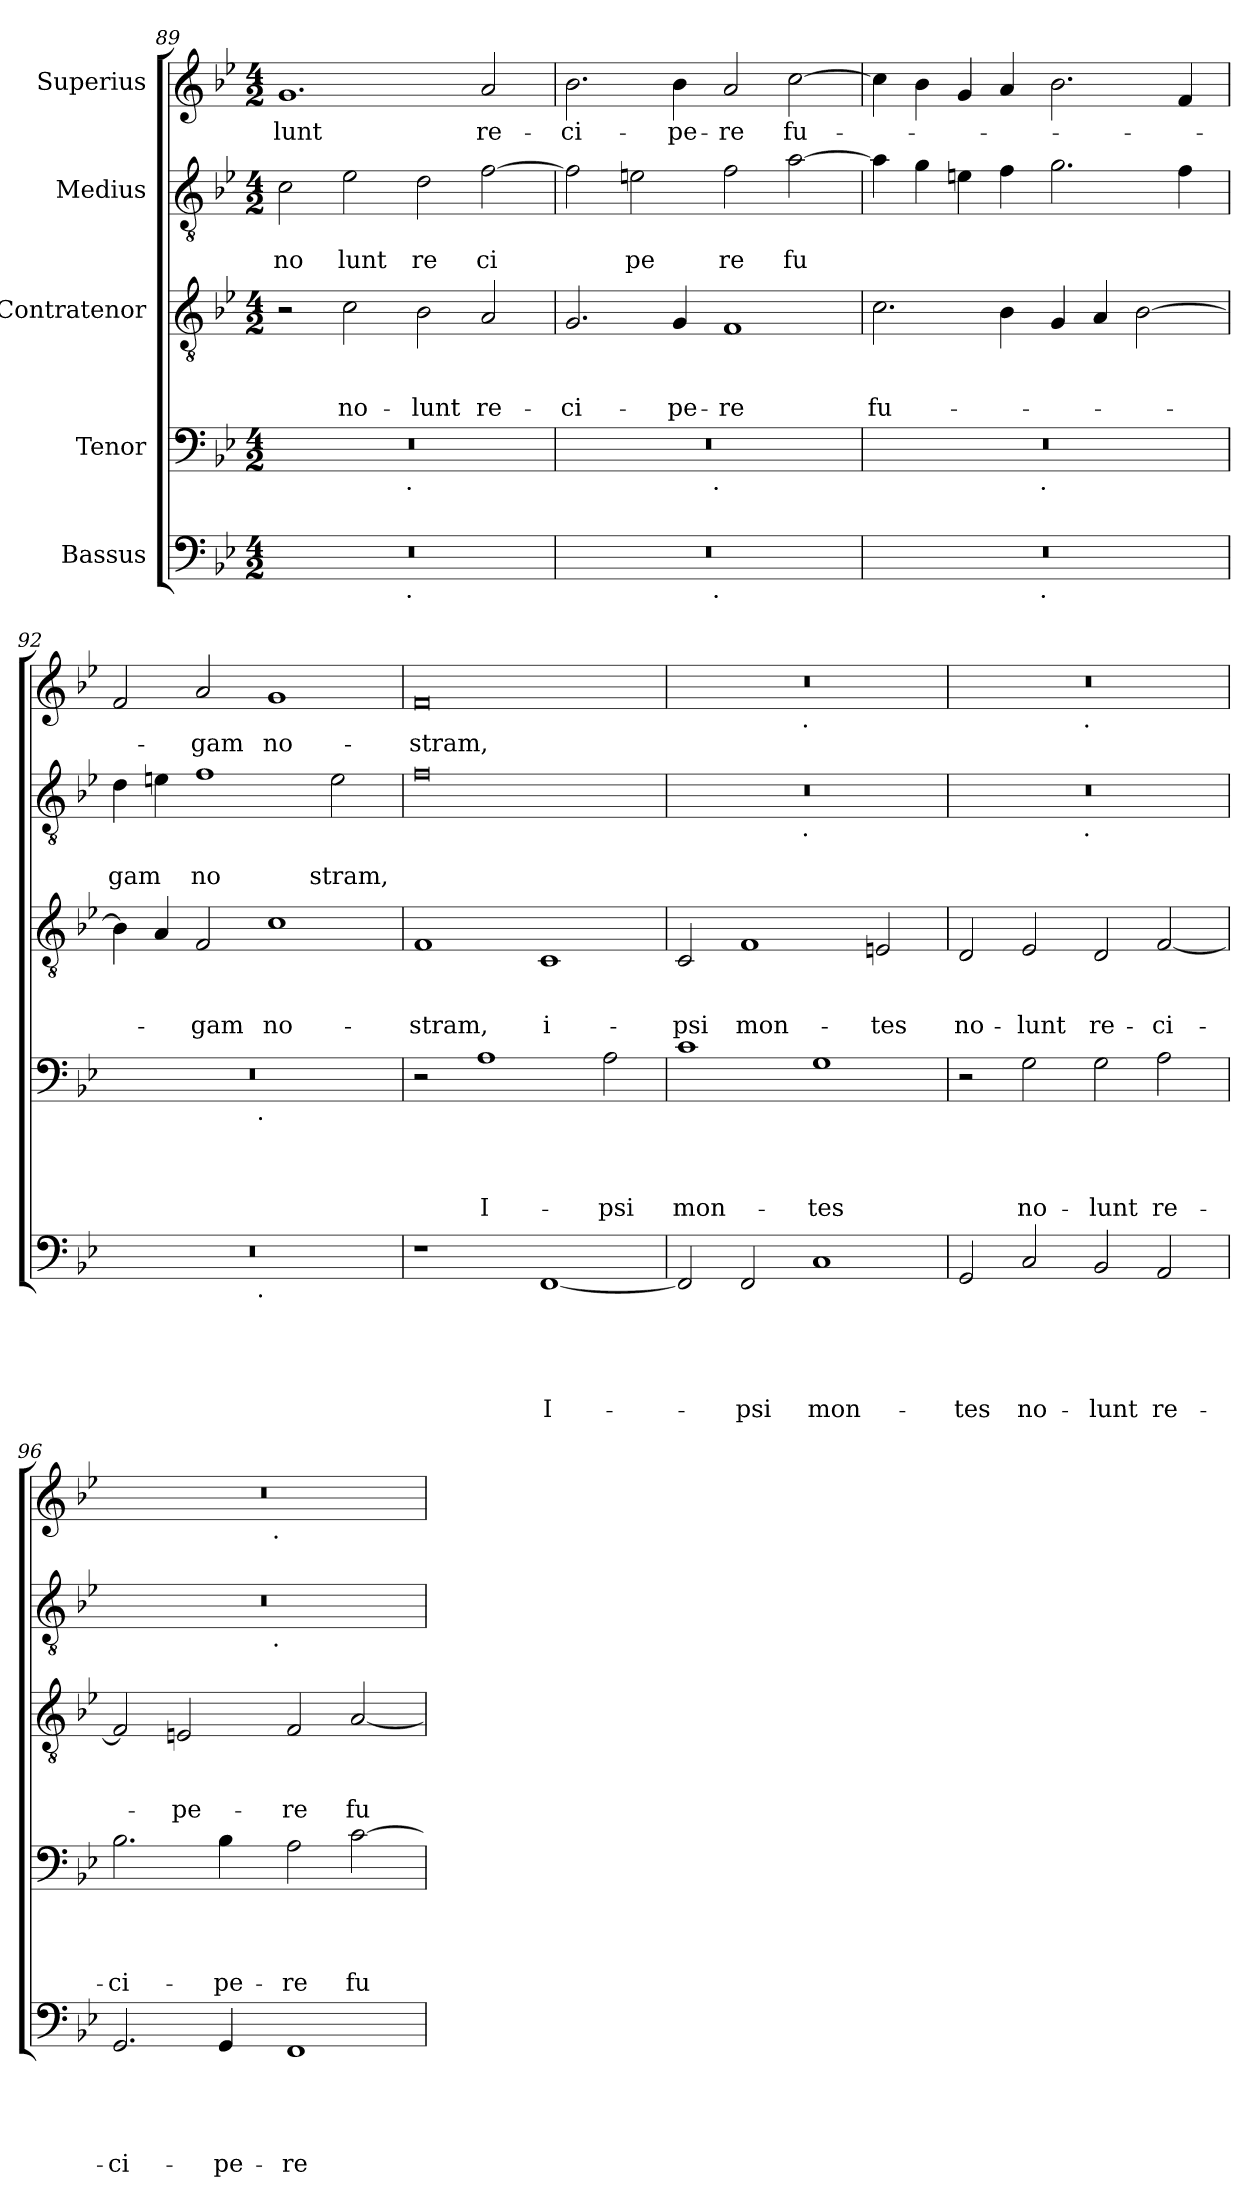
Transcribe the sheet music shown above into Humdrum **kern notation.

**kern	**text	**text	**text	**text	**text	**kern	**text	**text	**text	**text	**kern	**text	**text	**text	**kern	**text	**text	**kern	**text
*part5	*part5	*part5	*part5	*part5	*part5	*part4	*part4	*part4	*part4	*part4	*part3	*part3	*part3	*part3	*part2	*part2	*part2	*part1	*part1
*staff5	*staff5	*staff5	*staff5	*staff5	*staff5	*staff4	*staff4	*staff4	*staff4	*staff4	*staff3	*staff3	*staff3	*staff3	*staff2	*staff2	*staff2	*staff1	*staff1
*I"Bassus	*	*	*	*	*	*I"Tenor	*	*	*	*	*I"Contratenor	*	*	*	*I"Medius	*	*	*I"Superius	*
!!LO:PB:g=z
*clefF4	*	*	*	*	*	*clefF4	*	*	*	*	*clefGv2	*	*	*	*clefGv2	*	*	*clefG2	*
*k[b-e-]	*	*	*	*	*	*k[b-e-]	*	*	*	*	*k[b-e-]	*	*	*	*k[b-e-]	*	*	*k[b-e-]	*
*B-:	*	*	*	*	*	*B-:	*	*	*	*	*B-:	*	*	*	*B-:	*	*	*B-:	*
*M4/2	*	*	*	*	*	*M4/2	*	*	*	*	*M4/2	*	*	*	*M4/2	*	*	*M4/2	*
=89	=89	=89	=89	=89	=89	=89	=89	=89	=89	=89	=89	=89	=89	=89	=89	=89	=89	=89	=89
!	!	!	!	!	!	!	!	!	!	!	!	!	!	!	!	!	!LO:LY:b	!	!LO:LY:b
*^	*	*	*	*	*	*^	*	*	*	*	*	*	*	*	*	*	*	*	*
0r	2ryy	.	.	.	.	.	0r	2ryy	.	.	.	.	2r	.	.	.	2c\	.	no	1.g	-lunt
!	!	!	!	!	!	!	!	!	!	!	!	!	!	!	!	!LO:LY:b	!	!	!LO:LY:b	!	!
.	4...ryy	.	.	.	.	.	.	4...ryy	.	.	.	.	2c\	.	.	no-	2e-\	.	lunt	.	.
!	!	!	!	!	!	!	!	!LO:TX:b:t=.	!	!	!	!	!	!	!	!	!	!	!	!	!
!	!LO:TX:b:t=.	!	!	!	!	!	!	!	!	!	!	!	!	!	!	!	!	!	!	!	!
.	1ryy	.	.	.	.	.	.	1ryy	.	.	.	.	.	.	.	.	.	.	.	.	.
!	!	!	!	!	!	!	!	!	!	!	!	!	!	!	!	!LO:LY:b	!	!	!LO:LY:b	!	!
.	.	.	.	.	.	.	.	.	.	.	.	.	2B-\	.	.	-lunt	2d\	.	re	.	.
!	!	!	!	!	!	!	!	!	!	!	!	!	!	!	!	!LO:LY:b	!	!	!LO:LY:b	!	!LO:LY:b
.	.	.	.	.	.	.	.	.	.	.	.	.	2A/	.	.	re-	[>2f\	.	ci	2a/	re-
.	32ryy	.	.	.	.	.	.	32ryy	.	.	.	.	.	.	.	.	.	.	.	.	.
=90	=90	=90	=90	=90	=90	=90	=90	=90	=90	=90	=90	=90	=90	=90	=90	=90	=90	=90	=90	=90	=90
!	!	!	!	!	!	!	!	!	!	!	!	!	!	!	!	!LO:LY:b	!	!	!	!	!LO:LY:b
0r	2ryy	.	.	.	.	.	0r	2ryy	.	.	.	.	2.G/	.	.	-ci-	2f\]	.	.	2.b-\	-ci-
!	!	!	!	!	!	!	!	!	!	!	!	!	!	!	!	!	!	!	!LO:LY:b	!	!
.	4...ryy	.	.	.	.	.	.	4...ryy	.	.	.	.	.	.	.	.	2en\	.	pe	.	.
!	!	!	!	!	!	!	!	!	!	!	!	!	!	!	!	!LO:LY:b	!	!	!	!	!LO:LY:b
.	.	.	.	.	.	.	.	.	.	.	.	.	4G/	.	.	-pe-	.	.	.	4b-\	-pe-
!	!	!	!	!	!	!	!	!LO:TX:b:t=.	!	!	!	!	!	!	!	!	!	!	!	!	!
!	!LO:TX:b:t=.	!	!	!	!	!	!	!	!	!	!	!	!	!	!	!	!	!	!	!	!
.	1ryy	.	.	.	.	.	.	1ryy	.	.	.	.	.	.	.	.	.	.	.	.	.
!	!	!	!	!	!	!	!	!	!	!	!	!	!	!	!	!LO:LY:b	!	!	!LO:LY:b	!	!LO:LY:b
.	.	.	.	.	.	.	.	.	.	.	.	.	1F	.	.	-re	2f\	.	re	2a/	-re
!	!	!	!	!	!	!	!	!	!	!	!	!	!	!	!	!	!	!	!LO:LY:b	!	!LO:LY:b
.	.	.	.	.	.	.	.	.	.	.	.	.	.	.	.	.	[>2a\	.	fu	[>2cc\	fu-
.	32ryy	.	.	.	.	.	.	32ryy	.	.	.	.	.	.	.	.	.	.	.	.	.
=91	=91	=91	=91	=91	=91	=91	=91	=91	=91	=91	=91	=91	=91	=91	=91	=91	=91	=91	=91	=91	=91
!	!	!	!	!	!	!	!	!	!	!	!	!	!	!	!	!LO:LY:b	!	!	!	!	!
0r	2ryy	.	.	.	.	.	0r	2ryy	.	.	.	.	2.c\	.	.	fu-	4a\]	.	.	4cc\]	.
.	.	.	.	.	.	.	.	.	.	.	.	.	.	.	.	.	4g\	.	.	4b-\	.
.	4...ryy	.	.	.	.	.	.	4...ryy	.	.	.	.	.	.	.	.	4en\	.	.	4g/	.
.	.	.	.	.	.	.	.	.	.	.	.	.	4B-\	.	.	.	4f\	.	.	4a/	.
!	!	!	!	!	!	!	!	!LO:TX:b:t=.	!	!	!	!	!	!	!	!	!	!	!	!	!
!	!LO:TX:b:t=.	!	!	!	!	!	!	!	!	!	!	!	!	!	!	!	!	!	!	!	!
.	1ryy	.	.	.	.	.	.	1ryy	.	.	.	.	.	.	.	.	.	.	.	.	.
.	.	.	.	.	.	.	.	.	.	.	.	.	4G/	.	.	.	2.g\	.	.	2.b-\	.
.	.	.	.	.	.	.	.	.	.	.	.	.	4A/	.	.	.	.	.	.	.	.
.	.	.	.	.	.	.	.	.	.	.	.	.	[>2B-\	.	.	.	.	.	.	.	.
.	.	.	.	.	.	.	.	.	.	.	.	.	.	.	.	.	4f\	.	.	4f/	.
.	32ryy	.	.	.	.	.	.	32ryy	.	.	.	.	.	.	.	.	.	.	.	.	.
=92	=92	=92	=92	=92	=92	=92	=92	=92	=92	=92	=92	=92	=92	=92	=92	=92	=92	=92	=92	=92	=92
!	!	!	!	!	!	!	!	!	!	!	!	!	!	!	!	!	!	!	!LO:LY:b	!	!
0r	2ryy	.	.	.	.	.	0r	2ryy	.	.	.	.	4B-\]	.	.	.	4d\	.	gam	2f/	.
.	.	.	.	.	.	.	.	.	.	.	.	.	4A/	.	.	.	4en\	.	.	.	.
!	!	!	!	!	!	!	!	!	!	!	!	!	!	!	!	!LO:LY:b	!	!	!LO:LY:b	!	!LO:LY:b
.	4...ryy	.	.	.	.	.	.	4...ryy	.	.	.	.	2F/	.	.	-gam	1f	.	no	2a/	-gam
!	!	!	!	!	!	!	!	!LO:TX:b:t=.	!	!	!	!	!	!	!	!	!	!	!	!	!
!	!LO:TX:b:t=.	!	!	!	!	!	!	!	!	!	!	!	!	!	!	!	!	!	!	!	!
.	1ryy	.	.	.	.	.	.	1ryy	.	.	.	.	.	.	.	.	.	.	.	.	.
!	!	!	!	!	!	!	!	!	!	!	!	!	!	!	!	!LO:LY:b	!	!	!	!	!LO:LY:b
.	.	.	.	.	.	.	.	.	.	.	.	.	1c	.	.	no-	.	.	.	1g	no-
!	!	!	!	!	!	!	!	!	!	!	!	!	!	!	!	!	!	!	!LO:LY:b	!	!
.	.	.	.	.	.	.	.	.	.	.	.	.	.	.	.	.	2e\	.	stram,	.	.
.	32ryy	.	.	.	.	.	.	32ryy	.	.	.	.	.	.	.	.	.	.	.	.	.
=93	=93	=93	=93	=93	=93	=93	=93	=93	=93	=93	=93	=93	=93	=93	=93	=93	=93	=93	=93	=93	=93
!	!	!	!	!	!	!	!	!	!	!	!	!	!	!	!	!LO:LY:b	!	!	!	!	!LO:LY:b
*v	*v	*	*	*	*	*	*	*	*	*	*	*	*	*	*	*	*	*	*	*	*
*	*	*	*	*	*	*v	*v	*	*	*	*	*	*	*	*	*	*	*	*	*
1r	.	.	.	.	.	2r	.	.	.	.	1F	.	.	-stram,	0f	.	.	0f	-stram,
!	!	!	!	!	!	!	!	!	!	!LO:LY:b	!	!	!	!	!	!	!	!	!
.	.	.	.	.	.	1A	.	.	.	I-	.	.	.	.	.	.	.	.	.
!	!	!	!	!	!LO:LY:b:rj	!	!	!	!	!	!	!	!	!LO:LY:b	!	!	!	!	!
[<1FF	.	.	.	.	I-	.	.	.	.	.	1C	.	.	i-	.	.	.	.	.
!	!	!	!	!	!	!	!	!	!	!LO:LY:b	!	!	!	!	!	!	!	!	!
.	.	.	.	.	.	2A\	.	.	.	-psi	.	.	.	.	.	.	.	.	.
=94	=94	=94	=94	=94	=94	=94	=94	=94	=94	=94	=94	=94	=94	=94	=94	=94	=94	=94	=94
!	!	!	!	!	!	!	!	!	!	!LO:LY:b	!	!	!	!LO:LY:b	!	!	!	!	!
*	*	*	*	*	*	*	*	*	*	*	*	*	*	*	*^	*	*	*^	*
2FF/]	.	.	.	.	.	1c	.	.	.	mon-	2C/	.	.	-psi	0r	2ryy	.	.	0r	2ryy	.
!	!	!	!	!	!LO:LY:b	!	!	!	!	!	!	!	!	!LO:LY:b	!	!	!	!	!	!	!
2FF/	.	.	.	.	-psi	.	.	.	.	.	1F	.	.	mon-	.	4...ryy	.	.	.	4...ryy	.
!	!	!	!	!	!	!	!	!	!	!	!	!	!	!	!	!	!	!	!	!LO:TX:b:t=.	!
!	!	!	!	!	!	!	!	!	!	!	!	!	!	!	!	!LO:TX:b:t=.	!	!	!	!	!
.	.	.	.	.	.	.	.	.	.	.	.	.	.	.	.	1ryy	.	.	.	1ryy	.
!	!	!	!	!	!LO:LY:b	!	!	!	!	!LO:LY:b	!	!	!	!	!	!	!	!	!	!	!
1C	.	.	.	.	mon-	1G	.	.	.	-tes	.	.	.	.	.	.	.	.	.	.	.
!	!	!	!	!	!	!	!	!	!	!	!	!	!	!LO:LY:b	!	!	!	!	!	!	!
.	.	.	.	.	.	.	.	.	.	.	2En/	.	.	-tes	.	.	.	.	.	.	.
.	.	.	.	.	.	.	.	.	.	.	.	.	.	.	.	32ryy	.	.	.	32ryy	.
=95	=95	=95	=95	=95	=95	=95	=95	=95	=95	=95	=95	=95	=95	=95	=95	=95	=95	=95	=95	=95	=95
!	!	!	!	!	!LO:LY:b	!	!	!	!	!	!	!	!	!LO:LY:b	!	!	!	!	!	!	!
2GG/	.	.	.	.	-tes	2r	.	.	.	.	2D/	.	.	no-	0r	2ryy	.	.	0r	2ryy	.
!	!	!	!	!	!LO:LY:b	!	!	!	!	!LO:LY:b	!	!	!	!LO:LY:b	!	!	!	!	!	!	!
2C/	.	.	.	.	no-	2G\	.	.	.	no-	2E-/	.	.	-lunt	.	4...ryy	.	.	.	4...ryy	.
!	!	!	!	!	!	!	!	!	!	!	!	!	!	!	!	!	!	!	!	!LO:TX:b:t=.	!
!	!	!	!	!	!	!	!	!	!	!	!	!	!	!	!	!LO:TX:b:t=.	!	!	!	!	!
.	.	.	.	.	.	.	.	.	.	.	.	.	.	.	.	1ryy	.	.	.	1ryy	.
!	!	!	!	!	!LO:LY:b	!	!	!	!	!LO:LY:b	!	!	!	!LO:LY:b	!	!	!	!	!	!	!
2BB-/	.	.	.	.	-lunt	2G\	.	.	.	-lunt	2D/	.	.	re-	.	.	.	.	.	.	.
!	!	!	!	!	!LO:LY:b	!	!	!	!	!LO:LY:b	!	!	!	!LO:LY:b	!	!	!	!	!	!	!
2AA/	.	.	.	.	re-	2A\	.	.	.	re-	[<2F/	.	.	-ci-	.	.	.	.	.	.	.
.	.	.	.	.	.	.	.	.	.	.	.	.	.	.	.	32ryy	.	.	.	32ryy	.
=96	=96	=96	=96	=96	=96	=96	=96	=96	=96	=96	=96	=96	=96	=96	=96	=96	=96	=96	=96	=96	=96
!	!	!	!	!	!LO:LY:b	!	!	!	!	!LO:LY:b	!	!	!	!	!	!	!	!	!	!	!
2.GG/	.	.	.	.	-ci-	2.B-\	.	.	.	-ci-	2F/]	.	.	.	0r	2ryy	.	.	0r	2ryy	.
!	!	!	!	!	!	!	!	!	!	!	!	!	!	!LO:LY:b	!	!	!	!	!	!	!
.	.	.	.	.	.	.	.	.	.	.	2En/	.	.	-pe-	.	4ryy	.	.	.	4ryy	.
!	!	!	!	!	!LO:LY:b	!	!	!	!	!LO:LY:b	!	!	!	!	!	!	!	!	!	!	!
4GG/	.	.	.	.	-pe-	4B-\	.	.	.	-pe-	.	.	.	.	.	8ryy	.	.	.	8ryy	.
.	.	.	.	.	.	.	.	.	.	.	.	.	.	.	.	16ryy	.	.	.	16ryy	.
.	.	.	.	.	.	.	.	.	.	.	.	.	.	.	.	64ryy	.	.	.	64ryy	.
!	!	!	!	!	!	!	!	!	!	!	!	!	!	!	!	!	!	!	!	!LO:TX:b:t=.	!
!	!	!	!	!	!	!	!	!	!	!	!	!	!	!	!	!LO:TX:b:t=.	!	!	!	!	!
.	.	.	.	.	.	.	.	.	.	.	.	.	.	.	.	1ryy	.	.	.	1ryy	.
!	!	!	!	!	!LO:LY:b	!	!	!	!	!LO:LY:b	!	!	!	!LO:LY:b	!	!	!	!	!	!	!
1FF	.	.	.	.	-re	2A\	.	.	.	-re	2F/	.	.	-re	.	.	.	.	.	.	.
!	!	!	!	!	!	!	!	!	!	!LO:LY:b	!	!	!	!LO:LY:b	!	!	!	!	!	!	!
.	.	.	.	.	.	[<2c\	.	.	.	fu-	[<2A/	.	.	fu-	.	.	.	.	.	.	.
.	.	.	.	.	.	.	.	.	.	.	.	.	.	.	.	32.ryy	.	.	.	32.ryy	.
*	*	*	*	*	*	*	*	*	*	*	*	*	*	*	*v	*v	*	*	*	*	*
*	*	*	*	*	*	*	*	*	*	*	*	*	*	*	*	*	*	*v	*v	*
=	=	=	=	=	=	=	=	=	=	=	=	=	=	=	=	=	=	=	=
*-	*-	*-	*-	*-	*-	*-	*-	*-	*-	*-	*-	*-	*-	*-	*-	*-	*-	*-	*-
